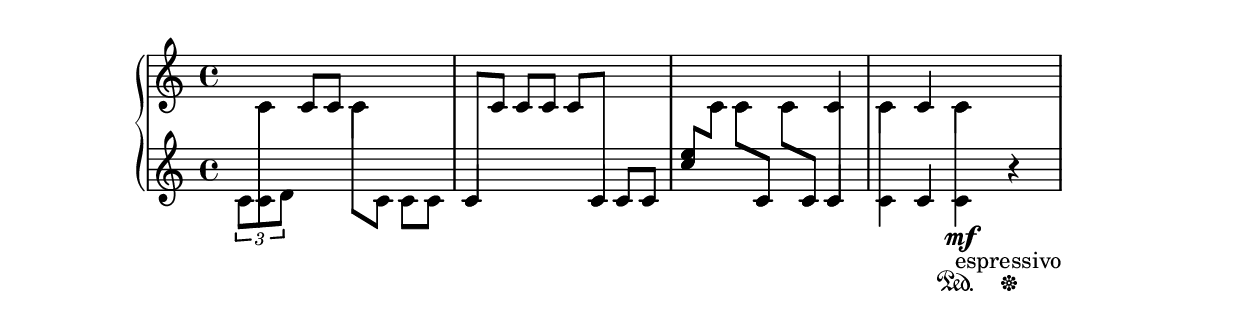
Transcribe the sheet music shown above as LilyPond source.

%
% Created (24/01/2020) by Paolo-Prete.
% This file is part of Spontini project.
% 
% Spontini is free software: you can redistribute it and/or modify
% it under the terms of the GNU General Public License as published by
% the Free Software Foundation, either version 3 of the License, or
% (at your option) any later version.
% Spontini is distributed in the hope that it will be useful,
% but WITHOUT ANY WARRANTY; without even the implied warranty of
% MERCHANTABILITY or FITNESS FOR A PARTICULAR PURPOSE.  See the
% GNU General Public License for more details.
%
% You should have received a copy of the GNU General Public License
% along with Spontini. If not, see <http://www.gnu.org/licenses/>.
%

%
% Created (28/12/2019) by Paolo-Prete.
% This file is part of Spontini-Editor project.
% 
% Spontini-Editor is free software: you can redistribute it and/or modify
% it under the terms of the GNU General Public License as published by
% the Free Software Foundation, either version 3 of the License, or
% (at your option) any later version.
% Spontini-Editor is distributed in the hope that it will be useful,
% but WITHOUT ANY WARRANTY; without even the implied warranty of
% MERCHANTABILITY or FITNESS FOR A PARTICULAR PURPOSE.  See the
% GNU General Public License for more details.
%
% You should have received a copy of the GNU General Public License
% along with Spontini-Editor. If not, see <http://www.gnu.org/licenses/>.
%

%%%%%%%TODO All this must be re-formatted and shortened!

\version "2.19.83"

#(define reservedColor1 (rgb-color 0.123 0.456 0.789))
#(define reservedColor2 (rgb-color 0.912 0.934 0.956))
#(define showEditorStuff "true")
#(define line-thickness 0.2)
#(define cpDiameter 0.6)

\layout {
  \context {
    \Staff
      \override StaffSymbol.output-attributes.isstaff = "true" 
  }
}

%Thanks to Aroon Hill for the below functions!
controlPoints = #(grob-transformer 'stencil (lambda (grob orig)
  (define (draw-control-point pt)
#{ \markup \translate $pt \with-color #(rgb-color 0.811 0.466 0.439) \draw-circle #cpDiameter #0 ##t #})
  (define (draw-control-segment pt1 pt2)
(let ((delta (cons (- (car pt2) (car pt1)) (- (cdr pt2) (cdr pt1))))) #{ \markup \translate $pt1 \with-color #'(1 .5 0) \draw-line $delta #}))
  (let* ((pts (ly:grob-property grob 'control-points))
         (dots (map (lambda (pt)
            (grob-interpret-markup grob (draw-control-point pt)))
            pts))
         (lines (map (lambda (pt1 pt2)
            (grob-interpret-markup grob (draw-control-segment pt1 pt2)))
            pts (cdr pts))))
    (ly:stencil-add
      (apply ly:stencil-add lines)
      (apply ly:stencil-add dots)
      orig))))

#(define (staffPaddingMarkup xex yex grob orig) 
(let ((outprops (ly:grob-property grob 'output-attributes))
      (dir (ly:grob-property grob 'direction))
      (staffPadding (ly:grob-property grob 'staff-padding)))
(begin
  (append! outprops `((y-direction . ,dir))) 
  (if (string=? showEditorStuff "true")  
    (grob-interpret-markup grob #{
       \markup \overlay {
         \stencil #orig
         \with-dimensions-from \null
         \translate #(cons (interval-index xex 0) (interval-index yex (- dir)))
         \overlay {
           \with-color #reservedColor1
           \scale #(cons 1 dir)
           \translate #(cons 0 (- staffPadding))
           \draw-line #'(-1 . 0)		
            
           \with-color #reservedColor1
           \scale #(cons 1 dir)
           \translate #(cons -0.5 (- staffPadding))
           \draw-line #(cons 0 staffPadding)                          
          
           \with-color #reservedColor1
           \scale #(cons 1 (- dir))
           \draw-line #'(-1 . 0)	                          
         }
       } #}  )
  
    (grob-interpret-markup grob #{
       \markup \overlay {
         \stencil #orig 
         \with-dimensions-from \null
         \translate #(cons (interval-index xex 0) (interval-index yex (- dir))) 
         \overlay { } } #})))))

#(define (paddingMarkup xex yex grob orig) 
(let ((outprops (ly:grob-property grob 'output-attributes))
      (dir (ly:grob-property grob 'direction))
      (padding (ly:grob-property grob 'padding)))
(begin
  (append! outprops `((y-direction . ,dir))) 
  (if (string=? showEditorStuff "true")  
    (grob-interpret-markup grob #{
       \markup \overlay {
         \stencil #orig
         \with-dimensions-from \null
         \translate #(cons (interval-index xex 0) (interval-index yex (- dir)))
         \overlay {
           \with-color #reservedColor1
           \scale #(cons 1 dir)
           \translate #(cons 0 (- padding))
           \draw-line #'(-1 . 0)		
            
           \with-color #reservedColor1
           \scale #(cons 1 dir)
           \translate #(cons -0.5 (- padding))
           \draw-line #(cons 0 padding)                          
          
           \with-color #reservedColor1
           \scale #(cons 1 (- dir))
           \draw-line #'(-1 . 0)	                          
         }
       } #}  )
  
    (grob-interpret-markup grob #{
       \markup \overlay {
         \stencil #orig 
         \with-dimensions-from \null
         \translate #(cons (interval-index xex 0) (interval-index yex (- dir))) 
         \overlay { } } #})))))

#(define (osPaddingMarkup xex yex grob orig) 
(let ((outprops (ly:grob-property grob 'output-attributes))
      (dir (ly:grob-property grob 'direction))
      (osPadding (ly:grob-property grob 'outside-staff-padding 0.46)))
(begin
  (append! outprops `((y-direction . ,dir)))
  (if (string=? showEditorStuff "true") 
    (grob-interpret-markup grob #{
      \markup \overlay {
        \stencil #orig
        \with-dimensions-from \null
        \translate #(cons (interval-index xex 0) (interval-index yex (- dir)))
        \overlay {
          \with-color #reservedColor1
          \scale #(cons 1 dir)
          \translate #(cons 0 (- osPadding))
          \draw-line #'(-1 . 0)		
          
          \with-color #reservedColor1
          \scale #(cons 1 dir)
          \translate #(cons -0.5 (- osPadding))
          \draw-line #(cons 0 osPadding)                          
            
          \with-color #reservedColor1
          \scale #(cons 1 (- dir))
          \draw-line #'(-1 . 0)	                          
        }
        \with-dimensions-from \null
        \translate #(cons (interval-index xex 0) (interval-index yex dir))
        \overlay {
          \with-color #reservedColor1
          \scale #(cons 1 dir)
          \draw-line #'(-1 . 0)	
          
          \with-color #reservedColor1
          \scale #(cons 1 dir)
          \translate #(cons -0.5 0)
          \draw-line #(cons 0 osPadding)
          
          \with-color #reservedColor1
          \scale #(cons 1 (- dir))
          \translate #(cons 0 (- osPadding))
          \draw-line #'(-1 . 0)
        } 
    } #} )

    ; else (no editor stuff)
    (grob-interpret-markup grob #{
      \markup \overlay {
        \stencil #orig
        \with-dimensions-from \null
        \translate #(cons (interval-index xex 0) (interval-index yex (- dir)))
        \overlay {  }
        \with-dimensions-from \null
        \translate #(cons (interval-index xex 0) (interval-index yex dir))
        \overlay { } 
    } #} )))))

#(define (afterLineBreakingSVGGrob grob editableClass xex yex id) 
  (let* ((outprops (ly:grob-property grob 'output-attributes))
          (y-parent (ly:grob-parent grob Y))
          (x-parent (ly:grob-parent grob X))
          (origsten '())
          (dir '())
          (y '())
          (outprops-y-parent (ly:grob-property y-parent 'output-attributes))
          (orig-sten-y-parent '())
          (outprops-x-parent (ly:grob-property x-parent 'output-attributes))
          (orig-sten-x-parent '()))
        
      (for-each 
        (lambda (x) 
          (if (string-prefix? "x-offset" (symbol->string (car x)))
            (begin
              (if (string=? showEditorStuff "true")
                (begin
                  ;(set! orig-sten-x-parent (ly:make-stencil '()))
                  (ly:grob-set-property! x-parent 'stencil
                    (grob-interpret-markup x-parent #{
                        \markup \draw-line #'(0 . 1)
                      #}))
                  
                  (set! outprops-x-parent (cons (cons "spontinimarker" "true") outprops-x-parent ))
                  (set! outprops-x-parent (cons (cons (string-append "x-ref-of-" (cdr x)) "true") outprops-x-parent))
                  (ly:grob-set-property! x-parent 'output-attributes outprops-x-parent)))))
          
          (if (string-prefix? "y-offset" (symbol->string (car x)))
              (if (string=? showEditorStuff "true")
                (begin
                  (set! (ly:grob-property y-parent 'stencil) (ly:make-stencil '()))
                  (ly:grob-set-property! y-parent 'stencil
                    (grob-interpret-markup y-parent #{
                        \markup \draw-line #'(1 . 0)
                      #}))
                  
                  (set! outprops-y-parent (cons (cons "spontinimarker" "true") outprops-y-parent ))
                  (set! outprops-y-parent (cons (cons (string-append "y-ref-of-" (cdr x)) "true") outprops-y-parent))
                  (ly:grob-set-property! y-parent 'output-attributes outprops-y-parent))))
          ;; Thanks to Haaron Hill for the *great* support! 
          (if (or (string-prefix? "outside-staff-padding" (symbol->string (car x)))
                       (string-prefix? "staff-padding" (symbol->string (car x)))
                       (string-prefix? "padding" (symbol->string (car x))))
              (if (string=? showEditorStuff "true")
                (begin
                  (set! origsten (ly:grob-property grob 'stencil))
                  (set! xex (ly:stencil-extent origsten X))
                  (set! yex (ly:stencil-extent origsten Y))            
                  (ly:grob-set-property! grob 'layer 1000)
                  
                  (cond
                    ((string-prefix? "outside-staff-padding" (symbol->string (car x)))
                      (ly:grob-set-property! grob 'stencil (osPaddingMarkup xex yex grob origsten)))
                    
                    ((string-prefix? "staff-padding" (symbol->string (car x)))
                      (ly:grob-set-property! grob 'stencil (staffPaddingMarkup xex yex grob origsten)))
                    
                    ((string-prefix? "padding" (symbol->string (car x)))
                      (ly:grob-set-property! grob 'stencil (paddingMarkup xex yex grob origsten)))))))

          ) outprops)
      
      (ly:grob-set-property! grob 'output-attributes outprops))

)

#(define (beforeLineBreakingSVGGrob grob)
  (let* ((outprops (ly:grob-property grob 'output-attributes)))
      (append! outprops `((staffspace . ,(ly:staff-symbol-staff-space grob))))
      (ly:grob-set-property! grob 'output-attributes outprops))

)        

%Thanks to Stefano Troncaro and Kieren McMillian for support!
createJSSVGEditableObj = #(define-music-function (editableClass idStr prop method vals mus) (symbol-list? string? string? string? scheme? ly:music?)  
  (let ((mexpr '())
        (endTkn '())
        (context '())
        (isAvoidCollisionProp (or (string=? "outside-staff-padding" prop)
                                  (string=? "staff-padding" prop)
                                  (string=? "padding" prop)
                                  (string=? "X-offset" prop)
                                  (string=? "Y-offset" prop)))
        (editablepropid (string-downcase (string-append prop "-propid")))
        (valsToSet vals))
    (begin  
      
      (if (not (eq? editableClass '()))          
        (begin
          
          (if (eq? (cdr editableClass) '())
            (begin
              (set! editableClass (symbol->string (car editableClass)))
            )
            (begin
              (set! context (symbol->string (car editableClass)))
              (set! editableClass (symbol->string (car (cdr editableClass))))
            )
          ))
        )

      (cond 
        
        (isAvoidCollisionProp         
          (if (null? vals) 
              (set! valsToSet 0)
              (set! valsToSet (car vals))))
        
        ((or (string=? prop "extra-offset")(string=? prop "shorten-pair"))
          (if (null? vals) 
              (set! valsToSet (cons 0 0))))      
        
        ((string=? prop "extra-offset-y")      
          (set! prop "extra-offset")
          (if (null? vals) 
              (set! valsToSet '(0))
              (set! valsToSet (cons 0 (car vals)))))

        ((string=? prop "cpts")      
          (if (null? vals) 
            (set! valsToSet '((0 . 0)(0 . 0)(0 . 0)(0 . 0)))))        
        
       )        

      (cond 
    
        ((string=? method "Tweak")
          (if (eq? editableClass '())
            (set! mexpr #{  
              \tweak $prop $valsToSet $mus 
            #})
            (set! mexpr #{ 
              \tweak $editableClass . $prop $valsToSet $mus      
            #})))
        
        ((string=? method "OnceOffset")
          (if (eq? editableClass '())
            (set! mexpr #{  
              \once \offset positions $valsToSet $mus
            #})
            (set! mexpr #{ 
              \once \offset $editableClass . positions $valsToSet $mus   
            #})))
        
        ((and (not (null? valsToSet))
              (string=? method "OnceOverride"))
          (if (eq? context '())
            (set! mexpr #{ 
              \once \override $editableClass . $prop = $valsToSet $mus #})
            (set! mexpr #{ 
              \once \override $context . $editableClass . $prop = $valsToSet $mus #})))

        ((string=? method "Shape")
          (if (string=? showEditorStuff "true")
            (set! mexpr #{  
              \tweak stencil #controlPoints 
              \shape $valsToSet $mus
            #})
            (set! mexpr #{ 
              \shape $valsToSet $mus   
            #})))        
      ) 

      (cond
        
        ((and (or (string=? method "Tweak")(string=? method "Shape")(string=? method "OnceOffset"))
              (eq? editableClass '()))
          (set! mexpr #{ 
            \tweak output-attributes.spontinieditable $showEditorStuff
            \tweak output-attributes.editableclass "Dummy"
            \tweak output-attributes.editcommand #method
            \tweak before-line-breaking #(lambda (grob) (beforeLineBreakingSVGGrob grob))            
            \tweak output-attributes.$editablepropid #`,idStr $mexpr #})        
          (if isAvoidCollisionProp 
            (set! mexpr #{ 
              \tweak after-line-breaking 
              #(lambda (grob) (afterLineBreakingSVGGrob grob editableClass '() '() idStr)) #mexpr #})))
        
        ((and (or (string=? method "Tweak")(string=? method "Shape")(string=? method "OnceOffset"))
              (not (eq? editableClass '())))
          (set! mexpr #{ 
            \tweak $editableClass . output-attributes.spontinieditable $showEditorStuff
            \tweak $editableClass . output-attributes.editableclass $editableClass
            \tweak $editableClass . output-attributes.editcommand #method
            \tweak $editableClass . before-line-breaking #(lambda (grob) (beforeLineBreakingSVGGrob grob))  
            \tweak $editableClass . output-attributes.$editablepropid #`,idStr  $mexpr #})
          (if isAvoidCollisionProp 
            (set! mexpr #{ 
              \tweak $editableClass . after-line-breaking 
              #(lambda (grob) (afterLineBreakingSVGGrob grob editableClass '() '() idStr)) #mexpr #})))          

        ((and (eq? context '())(string=? method "OnceOverride"))
          (set! mexpr #{
            #(if isAvoidCollisionProp #{
              \once \override $editableClass .after-line-breaking = 
                #(lambda (grob)(afterLineBreakingSVGGrob grob editableClass '() '() idStr))
            #})              
            \once \override $editableClass . output-attributes.spontinieditable = $showEditorStuff               
            \once \override $editableClass . output-attributes.editableclass = #editableClass
            \once \override $editableClass . output-attributes.editcommand = #method
            \once \override $editableClass . before-line-breaking = #(lambda (grob) (beforeLineBreakingSVGGrob grob))  
            \once \override $editableClass . output-attributes.$editablepropid = #`,idStr #mexpr  
          #}))
        
        ((and (not (eq? context '()))(string=? method "OnceOverride"))
          (set! mexpr #{
            #(if isAvoidCollisionProp #{
              \once \override $context . $editableClass .after-line-breaking = 
                #(lambda (grob)(afterLineBreakingSVGGrob grob editableClass '() '() idStr))
            #})              
            \once \override $context . $editableClass . output-attributes.spontinieditable = $showEditorStuff               
            \once \override $context . $editableClass . output-attributes.editableclass = #editableClass
            \once \override $context . $editableClass . output-attributes.editcommand = #method
            \once \override $context . $editableClass . before-line-breaking = #(lambda (grob) (beforeLineBreakingSVGGrob grob)) 
            \once \override $context . $editableClass . output-attributes.$editablepropid = #`,idStr #mexpr  
          #}))        
        
      )
      
#{ 
  $mexpr
#})))

jsTweak = #(define-music-function (idStr prop vals className mus) (string? string? scheme? (symbol-list? '()) ly:music?) #{
  #(cond 
    
    ((and (not (eq? className '()))
          (memv 'DynamicLineSpanner className)) #{
      \tweak $className .stencil #(lambda (grob) (grob-interpret-markup grob 
      #{ #(if (string=? showEditorStuff "true") 
          #{ \markup { \override #'(thickness . 3) \draw-line #'(4 . 0) } #}
          #{ \markup { } #} ) 
        #}))
      \createJSSVGEditableObj $className $idStr $prop "Tweak" $vals $mus
    #})
    
    ((and (not (eq? className '()))
          (or (memv 'SustainPedalLineSpanner className)
              (memv 'SostenutoPedalLineSpanner className)
              (memv 'UnaCordaPedalLineSpanner className))) #{
      \tweak $className .stencil #(lambda (grob) (grob-interpret-markup grob 
      #{ #(if (string=? showEditorStuff "true") 
          #{ \markup { \override #'(thickness . 3) \draw-line #'(6 . 0) } #}
          #{ \markup { } #} ) 
        #}))
      \createJSSVGEditableObj $className $idStr $prop "Tweak" $vals $mus
    #})    
    
    (else #{
      \createJSSVGEditableObj $className $idStr $prop "Tweak" $vals $mus
    #})
    
  )
#})

jsOnceOverride = #(define-music-function (idStr prop vals className mus) (string? string? scheme? symbol-list? ly:music?) #{
  #(cond   
    
    ((and (not (eq? className '()))
          (memv 'NoteColumn className)) #{
        \once \override $className .stencil = #(lambda (grob) (grob-interpret-markup grob 
      #{ #(if (string=? showEditorStuff "true") 
          #{ \markup { \override #'(thickness . 3) \draw-line #'(0 . 4) } #}
          #{ \markup { } #}) 
        #}))
    #}))

    \createJSSVGEditableObj $className $idStr $prop "OnceOverride" $vals $mus

#})

jsOnceOffset = #(define-music-function (idStr prop vals className mus) (string? string? scheme? (symbol-list? '()) ly:music?) #{
  \createJSSVGEditableObj $className $idStr $prop "OnceOffset" $vals $mus
#})

jsShape = #(define-music-function (idStr prop vals className mus) (string? string? scheme? (symbol-list? '()) ly:music?) #{
  \createJSSVGEditableObj $className $idStr $prop "Shape" $vals $mus
#})

jsOSOPadder = #(define-music-function (idStr prop vals arg) (string? string? scheme? symbol-list-or-music?)                                       
(if (string=? showEditorStuff "true") #{
  \OSPadder #reservedColor2 #0.2 ##t "true" #(string->number idStr) #vals #arg 
#}
#{ 
  \OSPadder #white #0.2 ##t "true" #(string->number idStr) #vals #arg 
#}))

jsPadder = #(define-music-function (idStr prop vals arg) (string? string? scheme? symbol-list-or-music?)                                       
(if (string=? showEditorStuff "true") #{
  \OSPadder #reservedColor2 #0.2 ##f "true" #(string->number idStr) #vals #arg 
#}
#{ 
  \OSPadder #white #0.2 ##f "true" #(string->number idStr) #vals #arg 
#}))

%
% Created (09/01/2020) by Paolo-Prete.
% This file is part of Spontini project.
% 
% Spontini is free software: you can redistribute it and/or modify
% it under the terms of the GNU General Public License as published by
% the Free Software Foundation, either version 3 of the License, or
% (at your option) any later version.
% Spontini is distributed in the hope that it will be useful,
% but WITHOUT ANY WARRANTY; without even the implied warranty of
% MERCHANTABILITY or FITNESS FOR A PARTICULAR PURPOSE.  See the
% GNU General Public License for more details.
%
% You should have received a copy of the GNU General Public License
% along with Spontini.  If not, see <http://www.gnu.org/licenses/>.
%

\version "2.19.84"

leaveOnlyNotesRestsAndBeamsII = {

%% MEMO
%\override Beam.stencil = ##t  
%\override NoteHead.stencil = ##t
%\override Rest.stencil = ##t
%\override Stem.stencil = ##t
%\override Dots.stencil = ##t

% \override Accidental.stencil = ##f
% \override AccidentalCautionary.stencil = ##f
% \override AccidentalPlacement.stencil = ##f
\override AccidentalSuggestion.stencil = ##f
\override Ambitus.stencil = ##f
\override AmbitusAccidental.stencil = ##f
\override AmbitusLine.stencil = ##f
\override AmbitusNoteHead.stencil = ##f
\override Arpeggio.stencil = ##f
\override BalloonTextItem.stencil = ##f
\override BarLine.stencil = ##f
\override BarNumber.stencil = ##f
\override BassFigure.stencil = ##f
\override BassFigureAlignment.stencil = ##f
\override BassFigureAlignmentPositioning.stencil = ##f
\override BassFigureBracket.stencil = ##f
\override BassFigureContinuation.stencil = ##f
\override BassFigureLine.stencil = ##f
\override BendAfter.stencil = ##f
\override BreakAlignGroup.stencil = ##f
\override BreakAlignment.stencil = ##f
\override BreathingSign.stencil = ##f
\override ChordName.stencil = ##f
\override Clef.stencil = ##f
\override ClefModifier.stencil = ##f
\override ClusterSpanner.stencil = ##f
\override ClusterSpannerBeacon.stencil = ##f
\override CombineTextScript.stencil = ##f
\override CueClef.stencil = ##f
\override CueEndClef.stencil = ##f
\override Custos.stencil = ##f
\override DotColumn.stencil = ##f
\override DoublePercentRepeat.stencil = ##f
\override DoublePercentRepeatCounter.stencil = ##f
\override DoubleRepeatSlash.stencil = ##f
\override DynamicLineSpanner.stencil = ##f
\override DynamicText.stencil = ##f
\override DynamicTextSpanner.stencil = ##f
\override Episema.stencil = ##f
\override Fingering.stencil = ##f
\override FingeringColumn.stencil = ##f
\override Flag.stencil = ##f
\override FootnoteItem.stencil = ##f
\override FootnoteSpanner.stencil = ##f
\override FretBoard.stencil = ##f
\override Glissando.stencil = ##f
\override GraceSpacing.stencil = ##f
\override GridLine.stencil = ##f
\override GridPoint.stencil = ##f
\override Hairpin.stencil = ##f
\override HorizontalBracket.stencil = ##f
\override InstrumentName.stencil = ##f
\override InstrumentSwitch.stencil = ##f
\override KeyCancellation.stencil = ##f
\override KeySignature.stencil = ##f
\override KievanLigature.stencil = ##f
\override LaissezVibrerTie.stencil = ##f
\override LaissezVibrerTieColumn.stencil = ##f
\override LedgerLineSpanner.stencil = ##f
\override LeftEdge.stencil = ##f
\override LigatureBracket.stencil = ##f
\override LyricExtender.stencil = ##f
\override LyricHyphen.stencil = ##f
\override LyricSpace.stencil = ##f
\override LyricText.stencil = ##f
\override MeasureCounter.stencil = ##f
\override MeasureGrouping.stencil = ##f
\override MelodyItem.stencil = ##f
\override MensuralLigature.stencil = ##f
\override MetronomeMark.stencil = ##f
\override MultiMeasureRest.stencil = ##f
\override MultiMeasureRestNumber.stencil = ##f
\override MultiMeasureRestText.stencil = ##f
\override NonMusicalPaperColumn.stencil = ##f
\override NoteCollision.stencil = ##f
\override NoteColumn.stencil = ##f
\override NoteName.stencil = ##f
\override NoteSpacing.stencil = ##f
%\override OttavaBracket.stencil = ##f
\override PaperColumn.stencil = ##f
\override ParenthesesItem.stencil = ##f
\override PercentRepeat.stencil = ##f
\override PercentRepeatCounter.stencil = ##f
%%REMOVED EVENT PhrasingSlur
\override PianoPedalBracket.stencil = ##f
\override RehearsalMark.stencil = ##f
\override RepeatSlash.stencil = ##f
\override RepeatTie.stencil = ##f
\override RepeatTieColumn.stencil = ##f
\override RestCollision.stencil = ##f
\override Script.stencil = ##f
\override ScriptColumn.stencil = ##f
\override ScriptRow.stencil = ##f
%%REMOVED EVENT Slur
\override SostenutoPedal.stencil = ##f
\override SostenutoPedalLineSpanner.stencil = ##f
\override SpacingSpanner.stencil = ##f
\override SpanBar.stencil = ##f
\override SpanBarStub.stencil = ##f
\override StaffGrouper.stencil = ##f
\override StaffSpacing.stencil = ##f
\override StaffSymbol.stencil = ##f
\override StanzaNumber.stencil = ##f
\override StemStub.stencil = ##f
\override StemTremolo.stencil = ##f
\override StringNumber.stencil = ##f
\override StrokeFinger.stencil = ##f
\override System.stencil = ##f
\override SystemStartBar.stencil = ##f
\override SystemStartBrace.stencil = ##f
\override SystemStartBracket.stencil = ##f
\override SystemStartSquare.stencil = ##f
\override TabNoteHead.stencil = ##f
\override TextScript.stencil = ##f
\override TextSpanner.stencil = ##f
%%REMOVED EVENT Tie
\override TieColumn.stencil = ##f
\override TimeSignature.stencil = ##f
\override TrillPitchAccidental.stencil = ##f
\override TrillPitchGroup.stencil = ##f
\override TrillPitchHead.stencil = ##f
\override TrillSpanner.stencil = ##f
\override TupletBracket.stencil = ##f
\override TupletNumber.stencil = ##f
\override UnaCordaPedal.stencil = ##f
\override UnaCordaPedalLineSpanner.stencil = ##f
\override VaticanaLigature.stencil = ##f
\override VerticalAlignment.stencil = ##f
\override VerticalAxisGroup.stencil = ##f
\override VoiceFollower.stencil = ##f
\override VoltaBracket.stencil = ##f
\override VoltaBracketSpanner.stencil = ##f
}

staffUp = \change Staff = "upper"
staffDown = \change Staff = "lower"
CS = {}

tupletUp = #(define-music-function (parser location frac mus) (pair? ly:music?)
#{ \once \override TupletBracket.direction = #UP 
   \once \override TupletBracket.bracket-visibility = ##t 
   \tuplet $frac $mus 
#})

tupletDown = #(define-music-function (parser location frac mus) (pair? ly:music?)
#{ \once \override TupletBracket.direction = #DOWN
   \once \override TupletBracket.bracket-visibility = ##t 
   \tuplet $frac $mus 
#})

hiddenTuplet = #(define-music-function (parser location frac mus) (pair? ly:music?)
#{ 
   \once \override TupletBracket.stencil = ##f
   \once \override TupletNumber.stencil = ##f
   \tuplet $frac $mus 
#})

getDuration = #(define-scheme-function (parser location chord) (ly:music?) 
(let ((ret '()))
(begin

  (map-some-music (lambda (y) 
    (let ((name (ly:music-property y 'name))) 
      (cond 
        ((eq? name 'NoteEvent)
          (set! ret (ly:music-property y 'duration))
        y)
        (else #f))))
  chord)  
)
ret))

getArticulationsOfNoteOrChord = #(define-scheme-function (parser location mus) (ly:music?) 
(let ((ret '()))
(begin
  (map-some-music (lambda (y) 
    (let ((name (ly:music-property y 'name))) 
      (cond 
        ((and (not (eq? name 'BeamEvent))(not (eq? name 'NoteEvent))(not (eq? name 'EventChord)))
          (set! ret (cons y ret))
        y)
        (else #f))))
  mus)  
)
ret))

edgeNoteInChord = #(define-scheme-function (parser location direction chord) (number? ly:music?) 
(let ((ret '())
      (maxPitchSteps -1000)
      (minPitchSteps 1000)
      (maxPitch '())
      (minPitch '()))
(begin

  (map-some-music (lambda (y) 
    (let ((name (ly:music-property y 'name))) 
      (cond 
        ((eq? name 'NoteEvent)
         
          (if ( > (ly:pitch-steps (ly:music-property y 'pitch)) maxPitchSteps)
            (begin 
              (set! maxPitchSteps (ly:pitch-steps (ly:music-property y 'pitch))) 
              (set! maxPitch (ly:music-property y 'pitch))))
          
          (if ( < (ly:pitch-steps (ly:music-property y 'pitch)) minPitchSteps)
            (begin 
              (set! minPitchSteps (ly:pitch-steps (ly:music-property y 'pitch))) 
              (set! minPitch (ly:music-property y 'pitch))))

        y)
        (else #f))))
  chord)  
  
  (if (eq? direction 1)
    (set! ret maxPitch)
    (set! ret minPitch))
  
)
ret))

horizontalTuplets =
\override TupletBracket  #'stencil =
#(lambda (grob)
  (let* ((pos (ly:grob-property grob 'positions))
        (dir (ly:grob-property grob 'direction))
        (new-pos (if (= dir 1)
                   (max (car pos)(cdr pos))
                   (min (car pos)(cdr pos)))))
   (ly:grob-set-property! grob 'positions (cons new-pos new-pos))
   (ly:tuplet-bracket::print grob)))

#(define (nth n l)
  (if (or (> n (length l)) (< n 0))
    (error "Index out of bounds.")
    (if (eq? n 0)
      (car l)
      (nth (- n 1) (cdr l)))))

putBeamsAndStemsDirectionsOnMusicAsProperty = #(define-scheme-function (parser location mus beamPositions staffNum) (ly:music? list? number?)
(let ((counter 0)
      (beamPositionsTemp '())
      (currBeamPos '()))
(begin
  
  (set! currBeamPos (nth 0 beamPositions)) 

  (map (lambda (x)
    (if (or (eq? x 'U) (eq? x 'C) (eq? x 'D) (eq? x 'N))
      (set! currBeamPos x))
    (if (or (eq? x 'U) (eq? x 'C) (eq? x 'D) (eq? x 'N) (eq? x '-))
      (set! beamPositionsTemp (cons currBeamPos beamPositionsTemp)))
  ) beamPositions )

  (set! beamPositions beamPositionsTemp)
  (set! beamPositions (reverse beamPositions))

  (map-some-music (lambda (evt) 
    (let ((name (ly:music-property evt 'name))) 
      (cond 
        ((or (eq? name 'NoteEvent) (eq? name 'RestEvent) (eq? name 'SkipEvent) (eq? name 'EventChord))
         
          (ly:music-set-property! evt 'idx counter)
          (ly:music-set-property! evt 'beamPosition (nth counter beamPositions))
          
          (if (eq? (nth counter beamPositions) 'U)      
            (set! evt #{ \once \stemUp $evt #}))
          
          (if (eq? (nth counter beamPositions) 'D)
            (set! evt #{ \once \stemDown $evt #})) 
          
          (if (and (eq? staffNum 1) (eq? (nth counter beamPositions) 'C))
            (set! evt #{ \once \stemDown $evt #}))
          
          (if (and (eq? staffNum 2) (eq? (nth counter beamPositions) 'C))
            (set! evt #{ \once \stemUp $evt #}))          

          (set! counter (+ counter 1))
          evt) 
        (else #f)))) 
  mus))))
             
replaceSkipsWithInvisibleRests = #(define-scheme-function (parser location mus) (ly:music?)
  (map-some-music (lambda (evt) 
    (let ((name (ly:music-property evt 'name))
          (beamPos (ly:music-property evt 'beamPosition))
          (fakeRest '()))
      (cond 
        ((and (eq? name 'SkipEvent)(or (eq? beamPos 'U)(eq? beamPos 'D)))
          (set! fakeRest (make-music 'RestEvent))            
          (ly:music-set-property! fakeRest 'duration (ly:music-property evt 'duration))
          (ly:music-set-property! fakeRest 'articulations (ly:music-property evt 'articulations))         
          (set! evt #{ \once \hide Rest \once \hide Dots $fakeRest #} )
          evt) 
        (else #f)))) 
  mus))

removeMidiGraces = #(define-scheme-function (parser location mus) (ly:music?)
  (map-some-music (lambda (evt) 
    (let ((name (ly:music-property evt 'name))
          (midiGraces (ly:music-property evt 'midi-graces)))
      (cond 
        ((and (eq? name 'TimeScaledMusic))
         
         (if (not (eq? midiGraces '()))
          (begin
           (ly:music-set-property! evt 'denominator (- (ly:music-property evt 'denominator) midiGraces))
         
         
           (map-some-music (lambda (evt2) 
            (let ((name2 (ly:music-property evt2 'name)))
             (cond 
              ((or (eq? name2 'NoteEvent)(eq? name2 'SkipEvent)(eq? name2 'RestEvent))
                (ly:music-set-property! evt2 'duration (ly:make-duration 3 0 (ly:music-property evt 'numerator) (ly:music-property evt 'denominator)))        
                evt2)
              
              ((eq? name2 'EventChord)        
                (map (lambda (x)              
                   (ly:music-set-property! x 'duration (ly:make-duration 3 0 (ly:music-property evt 'numerator) (ly:music-property evt 'denominator)))  
                ) (ly:music-property evt2 'elements)) ; return the modified note - don't go deeper  
                evt2)
              
              (else #f))
             )) 
            evt)))
         
          evt) 
        (else #f))
      )) 
  mus)
  
  (map-some-music (lambda (evt2) 
    (let ((name2 (ly:music-property evt2 'name))
          (isMidi (ly:music-property evt2 'id)))
      (cond 
        ( (and (or (eq? name2 'RestEvent)(eq? name2 'SkipEvent))(not (eq? isMidi '())))
          (if (eq? isMidi 'midiGrace)
            (set! evt2 '()))
        evt2) 
        (else #f))
      )) 
  mus)
        
  (map-some-music (lambda (evt) 
    (let ((name (ly:music-property evt 'name)))
      (cond 
        ((and (eq? name 'TimeScaledMusic))
         (display (ly:music-property evt 'denominator))      
          evt) 
        (else #f))
      )) 
  mus)
)

removeCenteredCSMusicAndPreserveArts = #(define-scheme-function (parser location mus dir) (ly:music? number?)

  (map-some-music (lambda (x)                             
    (let ((name (ly:music-property x 'name))
          (beamPos (ly:music-property x 'beamPosition))
          (skip '()))
      (cond 
        ((and (eq? beamPos 'C)(or (eq? name 'NoteEvent)(eq? name 'RestEvent)(eq? name 'SkipEvent)(eq? name 'EventChord)))
        
        (if (eq? name 'RestEvent)
          (begin
          (set! skip (make-music 'SkipEvent))            
          (ly:music-set-property! skip 'duration (ly:music-property x 'duration))
          (ly:music-set-property! skip 'articulations (ly:music-property x 'articulations))
        ))
        
        (if (eq? name 'SkipEvent)
          (begin
          (set! skip (make-music 'RestEvent))            
          (ly:music-set-property! skip 'duration (ly:music-property x 'duration))
          (ly:music-set-property! skip 'articulations (ly:music-property x 'articulations))
        ))
        
        (if (eq? name 'EventChord)
          (begin         
          (set! skip x)
          ;(ly:music-set-property! skip 'pitch (edgeNoteInChord dir x))
          ;(ly:music-set-property! skip 'duration (getDuration x))
          ;(ly:music-set-property! skip 'articulations (getArticulationsOfNoteOrChord x))
        ))

        (if (eq? name 'NoteEvent)
          (begin
          (set! skip x)  
          ;(ly:music-set-property! skip 'pitch (ly:music-property x 'pitch))
          ;(ly:music-set-property! skip 'duration (ly:music-property x 'duration))
          ;(ly:music-set-property! skip 'articulations (getArticulationsOfNoteOrChord x))
        ))

        (map-some-music (lambda (evt) 
          (let ((name (ly:music-property evt 'name)))
            (cond 
              ((eq? name 'BeamEvent)   
                (set! evt '())
                evt) 
              (else #f)))) 
        x)        
        
        
        (set! x #{ 
          \once \override Beam.stencil = ##f
          \once \hide Rest
          \once \override Stem.stencil = ##f
          \once \override Flag.stencil = ##f
          %\once \hide Stem
          \once \hide Dots
          %\once \hide Flag
          \once \hide Accidental
          \tweak NoteHead.color #red
          \once \override NoteHead.no-ledgers = ##t
          \once \override NoteColumn.ignore-collision = ##t 
          \once \override Rest.ignore-collision = ##t          
          $skip  #})

        x)
        (else #f)))) 
  mus))

leaveOnlyNotesRestsAndBeams = #(define-scheme-function (parser location mus) (ly:music?)  
  (map-some-music (lambda (x)                             
    (let ((name (ly:music-property x 'name))
          (origArts (ly:music-property x 'articulations))
          (beamPos (ly:music-property x 'beamPosition))
          (overridePropSymbol (ly:music-property x 'symbol))
          (newArts '()))
      (cond 
        
        ((eq? name 'OttavaMusic)
         (set! x #{   #})        
        x)
        
        ((and (eq? name 'NoteEvent)(not (eq? beamPos 'C)))
         (ly:music-set-property! x 'articulations '())    
        x)
        
        ; prevents warning on JSOSOPadder for OttavaBracket
        ((and (eq? name 'OverrideProperty)(eq? overridePropSymbol 'OttavaBracket))        
         (set! x '())         
        x)        
        
        ((or (eq? name 'ArticulationEvent)
             (eq? name 'AbsoluteDynamicEvent)
             (eq? name 'ScriptEvent)             
             (eq? name 'TextScriptEvent) 
             (eq? name 'MeasureCounterEvent) 
             (eq? name 'PhrasingSlurEvent)  
             (eq? name 'SlurEvent)
             (eq? name 'TieEvent)
             (eq? name 'SustainEvent)
             (eq? name 'DecrescendoEvent)              
             (eq? name 'CrescendoEvent)             
             (eq? name 'SostenutoEvent)
             (eq? name 'UnaCordaEvent))        
         (set! x '())         
        x)
        
        (else #f)))) 
  mus))

#(define crossStaffUDBeamThreeshold 0)

makeCrossStaffUDStepOne = #(define-scheme-function (parser location mus1 mus2 dir) (ly:music? ly:music? scheme?) 
  (map-some-music (lambda (x)                             
    (let ((name1 (ly:music-property x 'name))
          (beamPos (ly:music-property x 'beamPosition))
          (idx1 (ly:music-property x 'idx))
          (noCS (ly:music-property x 'noCrossStaff))       
          (arts1 (ly:music-property x 'articulations)))
      (cond ;MODMOD
        ((and (not (eq? name1 'RestEvent))(eq? beamPos dir))

            (map-some-music (lambda (y)                             
              (let ((name2 (ly:music-property y 'name))
                    (idx2 (ly:music-property y 'idx)))
                (cond 
                  ((and (not (eq? noCS 'T))(eq? idx1 idx2)(not (eq? name2 'SkipEvent))(not (eq? name2 'RestEvent)))
                   (ly:music-set-property! y 'mustCrossStaff 'T)
                   (set! y #{ \once \override Flag.stencil = ##f $y #})
                  y) 
                (else #f)))) 
            mus2)
        x) 
        ;MODMOD
        ((and (eq? name1 'RestEvent)(eq? beamPos dir))
         
            (map-some-music (lambda (y)                             
              (let ((name2 (ly:music-property y 'name))
                    (idx2 (ly:music-property y 'idx))
                    (fakeNote (make-music 'NoteEvent))
                    (beam '())
                    (yOffs 0))
                (if (eq? dir 'U)
                  (begin
                    (set! yOffs (- 0 crossStaffUDBeamThreeshold))
                    (set! yOffs (- yOffs 2.5)))
                  (begin
                    (set! yOffs (+ 0 crossStaffUDBeamThreeshold))
                    (set! yOffs (+ yOffs 2.5))))
                (cond 
                  ((and (eq? idx1 idx2)(not (eq? name2 'SkipEvent))(not (eq? name2 'RestEvent)))
                   (ly:music-set-property! fakeNote 'duration (getDuration y))
                   (ly:music-set-property! fakeNote 'pitch (ly:make-pitch 0 0))
                   (ly:music-set-property! fakeNote 'articulations arts1)
                   (ly:music-set-property! y 'mustCrossStaff 'T)
                   (set! y #{ 
                      %TODO tag midi/display
                      \once \override Flag.stencil = ##f
                      $y #})                      
                   (set! x #{ 
                       \once \override NoteHead.no-ledgers = ##t
                       \once \hide NoteHead
                       \once \hide Dots
                       \once \hide Accidental  
                       \once \override Stem.length = 0
                       #(if (eq? dir 'D)
                        #{ \once \stemDown #}
                        #{ \once \stemUp #})
                       \once \override NoteHead.color = #red
                       \once \override NoteHead.Y-offset = #yOffs
                       $fakeNote
                     #})
                  y) 
                (else #f)))) 
            mus2)
        x) 
      (else #f)))) 
  mus1)) 

makeCrossStaffUDStepTwo = #(define-scheme-function (parser location mus) (ly:music?)
  ; modify stems upper staff
  (map-some-music (lambda (evt) 
    (let ((name (ly:music-property evt 'name))
          (beamPos (ly:music-property evt 'beamPosition))
          (mustCrossStaff (ly:music-property evt 'mustCrossStaff)))
      (cond 
        ((and (eq? mustCrossStaff 'T) (or (eq? name 'NoteEvent)(eq? name 'EventChord))
                                      (or (eq? beamPos 'U)(eq? beamPos 'D)))      
          (set! evt #{ \crossStaff $evt #} )
          evt) 
        (else #f)))) 
  mus))

easyCrossStaff = #(define-music-function (parser location music1 music2 beamPositions) 
            (ly:music? ly:music? list?)
#{ \easyCrossStaffAll #music1 #music2 #beamPositions {} {} #'() #})

easyCrossStaffII = #(define-music-function (parser location music1 music2 beamPositions music3 music4) 
            (ly:music? ly:music? list? ly:music? ly:music?)
#{ \easyCrossStaffAll #music1 #music2 #beamPositions #music3 #music4 #'() #})

easyCrossStaffIII = #(define-music-function (parser location music1 music2 beamPositions midiMusic) 
            (ly:music? ly:music? list? ly:music?)
#{ \easyCrossStaffAll #music1 #music2 #beamPositions {} {} #midiMusic #})

easyCrossStaffIV = #(define-music-function (parser location music1 music2 beamPositions music3 music4 midiMusic) 
            (ly:music? ly:music? list? ly:music? ly:music? ly:music?)
#{ \easyCrossStaffAll #music1 #music2 #beamPositions #music3 #music4 #midiMusic  #})            
            
easyCrossStaffAll = #(define-music-function (parser location music1 music2 beamPositions music3 music4 midiMusic) 
            (ly:music? ly:music? list? ly:music? ly:music? scheme?)            
(let
  ((counter 0) 
   (music1Voice1 '())
   (music1Voice2 '())
   (music2Voice1 '())
   (music2Voice2 '()))
  (begin 

  (putBeamsAndStemsDirectionsOnMusicAsProperty music1 beamPositions 1)
  (putBeamsAndStemsDirectionsOnMusicAsProperty music2 beamPositions 2)  
  
;;;;;;;;;;;;;;;;;;;;
;;;;;;;;;;;; VOICE 1  
;;;;;;;;;;;;;;;;;;;;
  
  (set! music1Voice1 (ly:music-deep-copy music1))
  (set! music2Voice1 (ly:music-deep-copy music2))
    
  (removeMidiGraces music1Voice1)
  (removeMidiGraces music2Voice1)
  
  (replaceSkipsWithInvisibleRests music1Voice1)
  (replaceSkipsWithInvisibleRests music2Voice1)    
    
  (putBeamsAndStemsDirectionsOnMusicAsProperty music1Voice1 beamPositions 1)
  (putBeamsAndStemsDirectionsOnMusicAsProperty music2Voice1 beamPositions 2)

  (makeCrossStaffUDStepOne music1Voice1 music2Voice1 'U)
  (makeCrossStaffUDStepOne music2Voice1 music1Voice1 'D)

  (set! music1Voice2 (ly:music-deep-copy music1Voice1))
  (set! music2Voice2 (ly:music-deep-copy music2Voice1))
  
  (makeCrossStaffUDStepTwo music1Voice2)
  (makeCrossStaffUDStepTwo music2Voice2)  

  (removeCenteredCSMusicAndPreserveArts music1Voice1 -1)  
  (removeCenteredCSMusicAndPreserveArts music2Voice1 1) 

;;;;;;;;;;;;;;;;;;;;
;;;;;;;;;;;; VOICE 2  
;;;;;;;;;;;;;;;;;;;;

  (leaveOnlyNotesRestsAndBeams music1Voice2)
  (leaveOnlyNotesRestsAndBeams music2Voice2)

  (map-some-music (lambda (evtDown) 
    (let ((nameDown (ly:music-property evtDown 'name))
          (beamPos (ly:music-property evtDown 'beamPosition))
          (mustCrossStaffDown (ly:music-property evtDown 'mustCrossStaff))
          (idxDown (ly:music-property evtDown 'idx))) 
         (cond
          ((and (eq? beamPos 'C)(eq? nameDown 'SkipEvent))
            (map-some-music (lambda (evtUp) 
              (let ((nameUp (ly:music-property evtUp 'name))
                    (tempSkip (make-music 'SkipEvent))
                    (idxUp (ly:music-property evtUp 'idx)))
                (cond 
                  ((and (eq? idxUp idxDown)
                        (or (eq? nameUp 'NoteEvent)(eq? nameUp 'EventChord)))                   
                      (if (eq? nameUp 'EventChord)
                        (ly:music-set-property! tempSkip 'duration (getDuration evtUp))
                        (ly:music-set-property! tempSkip 'duration (ly:music-property evtUp 'duration)))
                      (set! evtDown #{ \staffUp \once \stemDown $evtUp \staffDown #})
                      (set! evtUp #{ \staffDown \once \stemUp $tempSkip \staffUp #})
                    evtUp) 
                  (else #f)))) 
            music1Voice2)   
          evtDown) 
          
          ((or (eq? beamPos 'U)(eq? beamPos 'D)(eq? beamPos 'N))
            (map-some-music (lambda (evtUp) 
              (let ((nameUp (ly:music-property evtUp 'name))
                    (tempSkip (make-music 'SkipEvent))
                    (mustCrossStaffUp (ly:music-property evtUp 'mustCrossStaff))
                    (idxUp (ly:music-property evtUp 'idx)))
                (cond 
                  ((eq? idxUp idxDown)
                      (if (eq? nameUp 'EventChord)
                        (ly:music-set-property! tempSkip 'duration (getDuration evtUp))
                        (ly:music-set-property! tempSkip 'duration (ly:music-property evtUp 'duration)))
                      (if (not (eq? mustCrossStaffDown 'T))
                        (set! evtDown #{ $tempSkip #}))
                      (if (not (eq? mustCrossStaffUp 'T))
                        (set! evtUp #{ $tempSkip #}))
                    evtUp) 
                  (else #f)))) 
            music1Voice2)
          evtDown)               
          
        (else #f)))) 
  music2Voice2)

 )
#{
  \tag #'display 
  <<     
    \new Voice {  
      \change Staff = "upper"
      \autoBeamOff
      % Articolazioni, dinamiche e note senza staff change
      $music1Voice1
    }   
    \new Voice { 
      \change Staff = "lower"  
      \autoBeamOff
      % Articolazioni, dinamiche e note senza staff change    
      $music2Voice1
    }  
    \new Voice {  
      \change Staff = "upper"
      \override NoteColumn.ignore-collision = ##t
      \leaveOnlyNotesRestsAndBeamsII
      \autoBeamOff 
      $music1Voice2
    } 
    \new Voice { 
      \change Staff = "lower" 
      \override NoteColumn.ignore-collision = ##t    
      \leaveOnlyNotesRestsAndBeamsII
      \autoBeamOff 
      $music2Voice2
    }   
    \new Voice {  
      \change Staff = "upper"
      $music3
    } 
    \new Voice { 
      \change Staff = "lower" 
      $music4
    }    
    
  >>
  \tag #'midi   
  $(if (eq? midiMusic '() ) #{
  <<
    $music1
    \\
    $music2
    \\
    $music3
    \\
    $music4 
  >>
  #}
  ;else
  #{ $midiMusic #})
  
#}))

\version "2.19.84"

upper = {

% Use a combination of "\hiddenTuplet" and "\tupletDown/Up"
\easyCrossStaff %TMODE
  { \hiddenTuplet 3/2 { s8 \CS c' \CS s }   \CS }
  { \tupletDown 3/2 { c'8[ \CS c' \CS d'] } \CS }
#'( D                      \CS -  \CS -     \CS )

\easyCrossStaff %TMODE
  { c'8[ \CS c'] \CS }
  { s8   \CS s   \CS }
#'( N    \CS -   \CS )

\easyCrossStaff %TMODE
  { c'8 \CS s   \CS }
  { s8[ \CS c'] \CS }
#'( D   \CS -   \CS )

\easyCrossStaff %TMODE
  { s     \CS s   \CS }
  { c'8_[ \CS c'] \CS }
#'( N     \CS -   \CS )

\easyCrossStaff %TMODE
  { s8[ \CS c'] \CS }
  { c'8 \CS s   \CS }
#'( U   \CS -   \CS )

\easyCrossStaff %TMODE
  { c'8[ \CS c'] \CS }
  { s8   \CS s   \CS }
#'( N    \CS -   \CS )

\easyCrossStaff %TMODE
  { c'8[ \CS s] \CS }
  { s8   \CS c' \CS }
#'( U    \CS -  \CS )

\easyCrossStaff %TMODE
  { s    \CS s   \CS }
  { c'8[ \CS c'] \CS }
#'( N    \CS -   \CS )

\easyCrossStaff %TMODE
  { s8          \CS c'] \CS }
  { <c'' e''>8[ \CS s   \CS }
#'( C           \CS -   \CS )

\easyCrossStaff %TMODE
  { c'8[ \CS s   \CS }
  { s8   \CS c'] \CS }
#'( C    \CS -   \CS )

\easyCrossStaff %TMODE
  { c'8[ \CS s   \CS c'4 \CS c' \CS c' \CS }
  { s8   \CS c'] \CS c'4 \CS c' \CS c' \CS }
#'( C    \CS -   \CS U   \CS D  \CS N  \CS )

%%% __LAYOUT__ %%%

#(define l2 #{
\sustainOff
#})

#(define l1 #{
\sustainOn\mf_"espressivo"
#})

%%%%%%%%%%%%%%%%%%

\easyCrossStaff %TMODE
  { c'4     \CS s     \CS }
  { c'4 $l1 \CS r $l2 \CS }
#'( D       \CS -     \CS )

} %end upper                                                                                                                                                                                                                                                                            
lower = { }

\include "../lib/piano-template.ly"